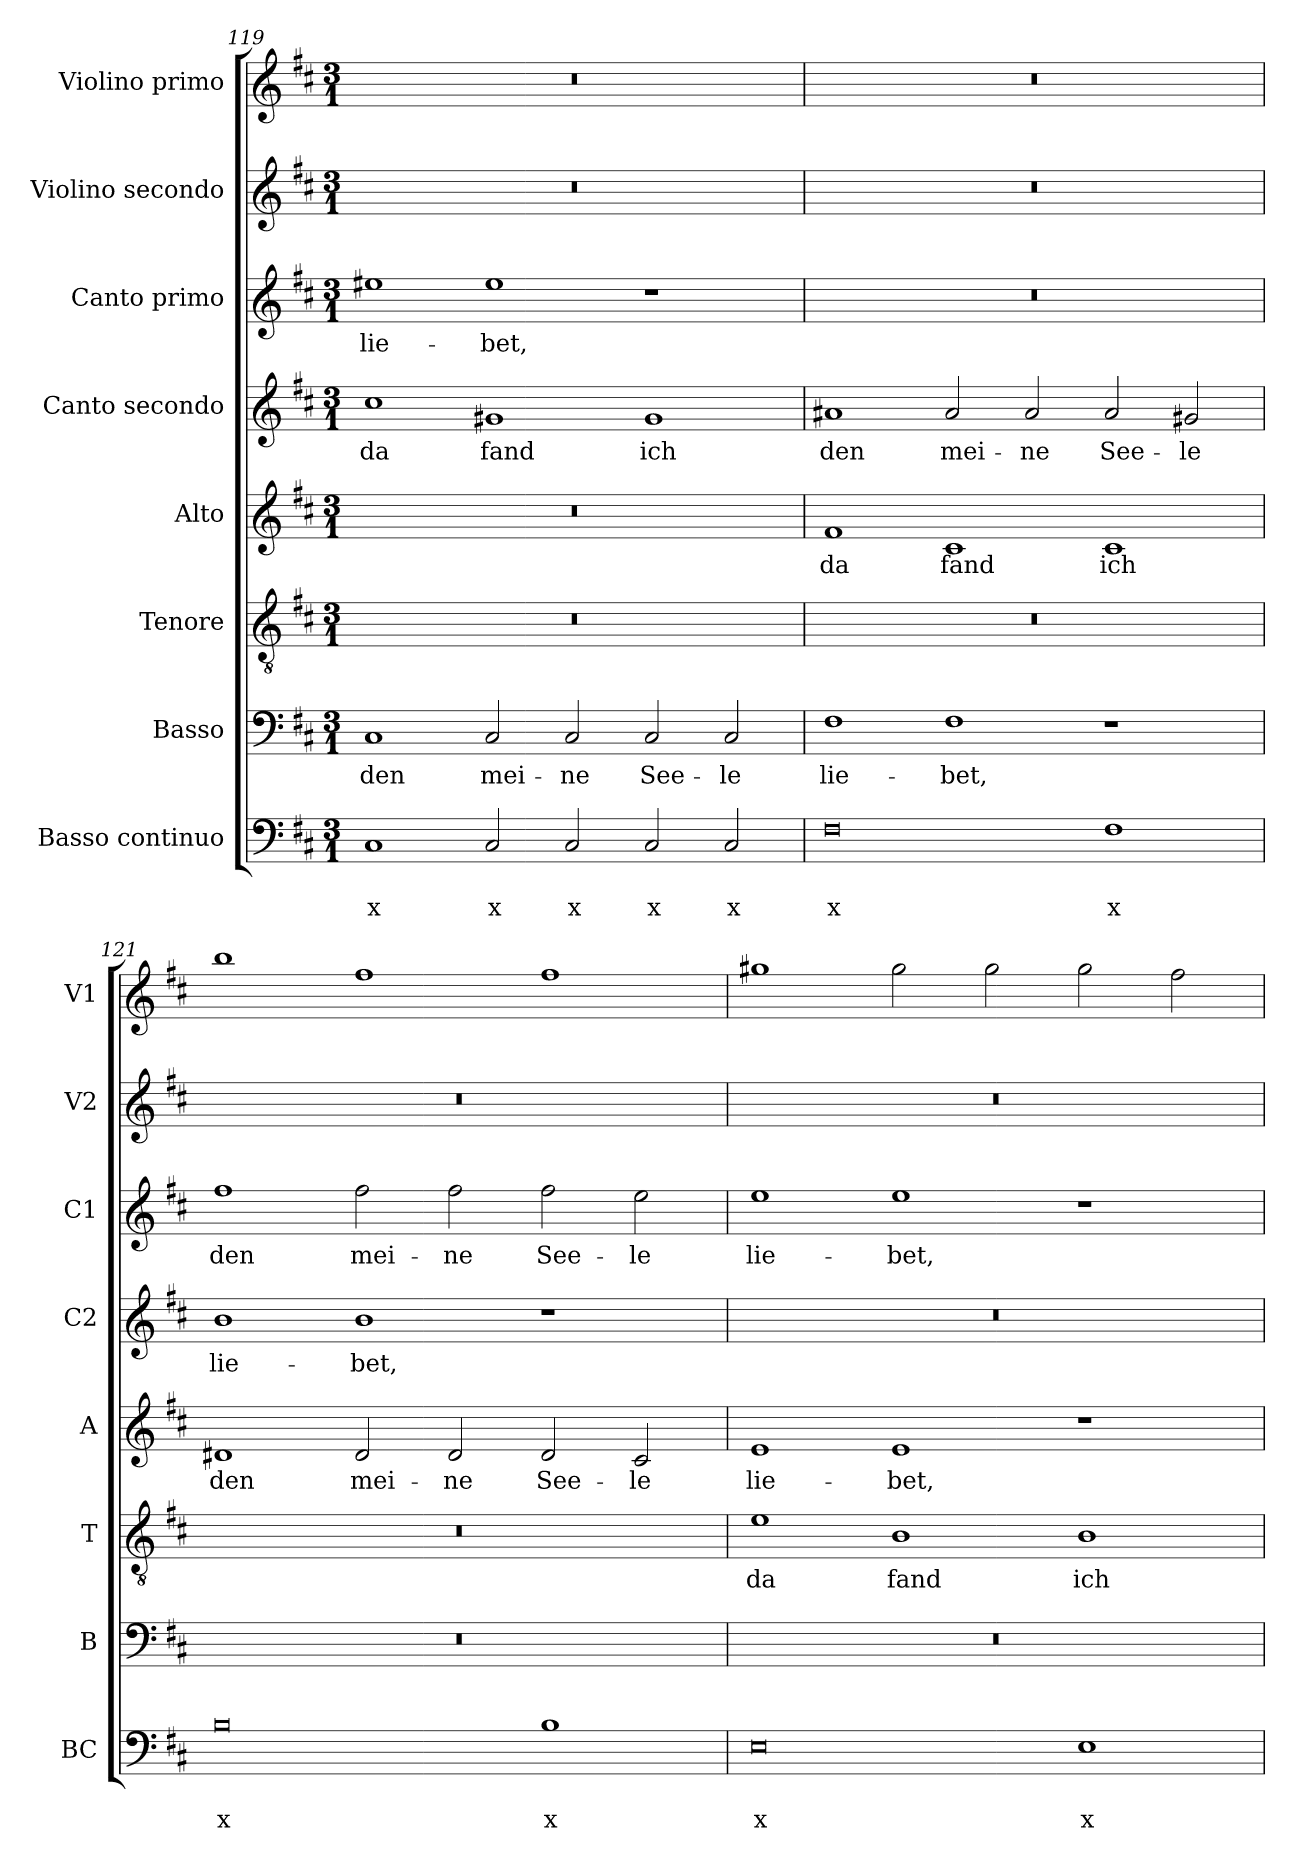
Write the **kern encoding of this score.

**kern	**text	**text	**kern	**text	**kern	**text	**kern	**text	**kern	**text	**kern	**text	**kern	**kern
*part8	*part8	*part8	*part7	*part7	*part6	*part6	*part5	*part5	*part4	*part4	*part3	*part3	*part2	*part1
*staff8	*staff8	*staff8	*staff7	*staff7	*staff6	*staff6	*staff5	*staff5	*staff4	*staff4	*staff3	*staff3	*staff2	*staff1
*I"Basso continuo	*	*	*I"Basso	*	*I"Tenore	*	*I"Alto	*	*I"Canto secondo	*	*I"Canto primo	*	*I"Violino secondo	*I"Violino primo
*I'BC	*	*	*I'B	*	*I'T	*	*I'A	*	*I'C2	*	*I'C1	*	*I'V2	*I'V1
*clefF4	*	*	*clefF4	*	*clefGv2	*	*clefG2	*	*clefG2	*	*clefG2	*	*clefG2	*clefG2
*k[f#c#]	*	*	*k[f#c#]	*	*k[f#c#]	*	*k[f#c#]	*	*k[f#c#]	*	*k[f#c#]	*	*k[f#c#]	*k[f#c#]
*D:	*	*	*D:	*	*D:	*	*D:	*	*D:	*	*D:	*	*D:	*D:
*M3/1	*	*	*M3/1	*	*M3/1	*	*M3/1	*	*M3/1	*	*M3/1	*	*M3/1	*M3/1
=119	=119	=119	=119	=119	=119	=119	=119	=119	=119	=119	=119	=119	=119	=119
!	!	!LO:LY:b	!	!LO:LY:b	!	!	!	!	!	!LO:LY:b	!	!LO:LY:b	!	!
1C#	.	x	1C#	den	0.r	.	0.r	.	1cc#	da	1ee#X	lie-	0.r	0.r
!	!	!LO:LY:b	!	!LO:LY:b	!	!	!	!	!	!LO:LY:b	!	!LO:LY:b	!	!
2C#/	.	x	2C#/	mei-	.	.	.	.	1g#X	fand	1ee#	-bet,	.	.
!	!	!LO:LY:b	!	!LO:LY:b	!	!	!	!	!	!	!	!	!	!
2C#/	.	x	2C#/	-ne	.	.	.	.	.	.	.	.	.	.
!	!	!LO:LY:b	!	!LO:LY:b	!	!	!	!	!	!LO:LY:b	!	!	!	!
2C#/	.	x	2C#/	See-	.	.	.	.	1g#	ich	1r	.	.	.
!	!	!LO:LY:b	!	!LO:LY:b	!	!	!	!	!	!	!	!	!	!
2C#/	.	x	2C#/	-le	.	.	.	.	.	.	.	.	.	.
=120	=120	=120	=120	=120	=120	=120	=120	=120	=120	=120	=120	=120	=120	=120
!	!	!LO:LY:b	!	!LO:LY:b	!	!	!	!LO:LY:b	!	!LO:LY:b	!	!	!	!
0F#	.	x	1F#	lie-	0.r	.	1f#	da	1a#X	den	0.r	.	0.r	0.r
!	!	!	!	!LO:LY:b	!	!	!	!LO:LY:b	!	!LO:LY:b	!	!	!	!
.	.	.	1F#	-bet,	.	.	1c#	fand	2a#/	mei-	.	.	.	.
!	!	!	!	!	!	!	!	!	!	!LO:LY:b	!	!	!	!
.	.	.	.	.	.	.	.	.	2a#/	-ne	.	.	.	.
!	!	!LO:LY:b	!	!	!	!	!	!LO:LY:b	!	!LO:LY:b	!	!	!	!
1F#	.	x	1r	.	.	.	1c#	ich	2a#/	See-	.	.	.	.
!	!	!	!	!	!	!	!	!	!	!LO:LY:b	!	!	!	!
.	.	.	.	.	.	.	.	.	2g#X/	-le	.	.	.	.
=121	=121	=121	=121	=121	=121	=121	=121	=121	=121	=121	=121	=121	=121	=121
!	!	!LO:LY:b	!	!	!	!	!	!LO:LY:b	!	!LO:LY:b	!	!LO:LY:b	!	!
0B	.	x	0.r	.	0.r	.	1d#X	den	1b	lie-	1ff#	den	0.r	1bb
!	!	!	!	!	!	!	!	!LO:LY:b	!	!LO:LY:b	!	!LO:LY:b	!	!
.	.	.	.	.	.	.	2d#/	mei-	1b	-bet,	2ff#\	mei-	.	1ff#
!	!	!	!	!	!	!	!	!LO:LY:b	!	!	!	!LO:LY:b	!	!
.	.	.	.	.	.	.	2d#/	-ne	.	.	2ff#\	-ne	.	.
!	!	!LO:LY:b	!	!	!	!	!	!LO:LY:b	!	!	!	!LO:LY:b	!	!
1B	.	x	.	.	.	.	2d#/	See-	1r	.	2ff#\	See-	.	1ff#
!	!	!	!	!	!	!	!	!LO:LY:b	!	!	!	!LO:LY:b	!	!
.	.	.	.	.	.	.	2c#/	-le	.	.	2ee\	-le	.	.
=122	=122	=122	=122	=122	=122	=122	=122	=122	=122	=122	=122	=122	=122	=122
!	!	!LO:LY:b	!	!	!	!LO:LY:b	!	!LO:LY:b	!	!	!	!LO:LY:b	!	!
0E	.	x	0.r	.	1e	da	1e	lie-	0.r	.	1ee	lie-	0.r	1gg#X
!	!	!	!	!	!	!LO:LY:b	!	!LO:LY:b	!	!	!	!LO:LY:b	!	!
.	.	.	.	.	1B	fand	1e	-bet,	.	.	1ee	-bet,	.	2gg#\
.	.	.	.	.	.	.	.	.	.	.	.	.	.	2gg#\
!	!	!LO:LY:b	!	!	!	!LO:LY:b	!	!	!	!	!	!	!	!
1E	.	x	.	.	1B	ich	1r	.	.	.	1r	.	.	2gg#\
.	.	.	.	.	.	.	.	.	.	.	.	.	.	2ff#\
=	=	=	=	=	=	=	=	=	=	=	=	=	=	=
*-	*-	*-	*-	*-	*-	*-	*-	*-	*-	*-	*-	*-	*-	*-
